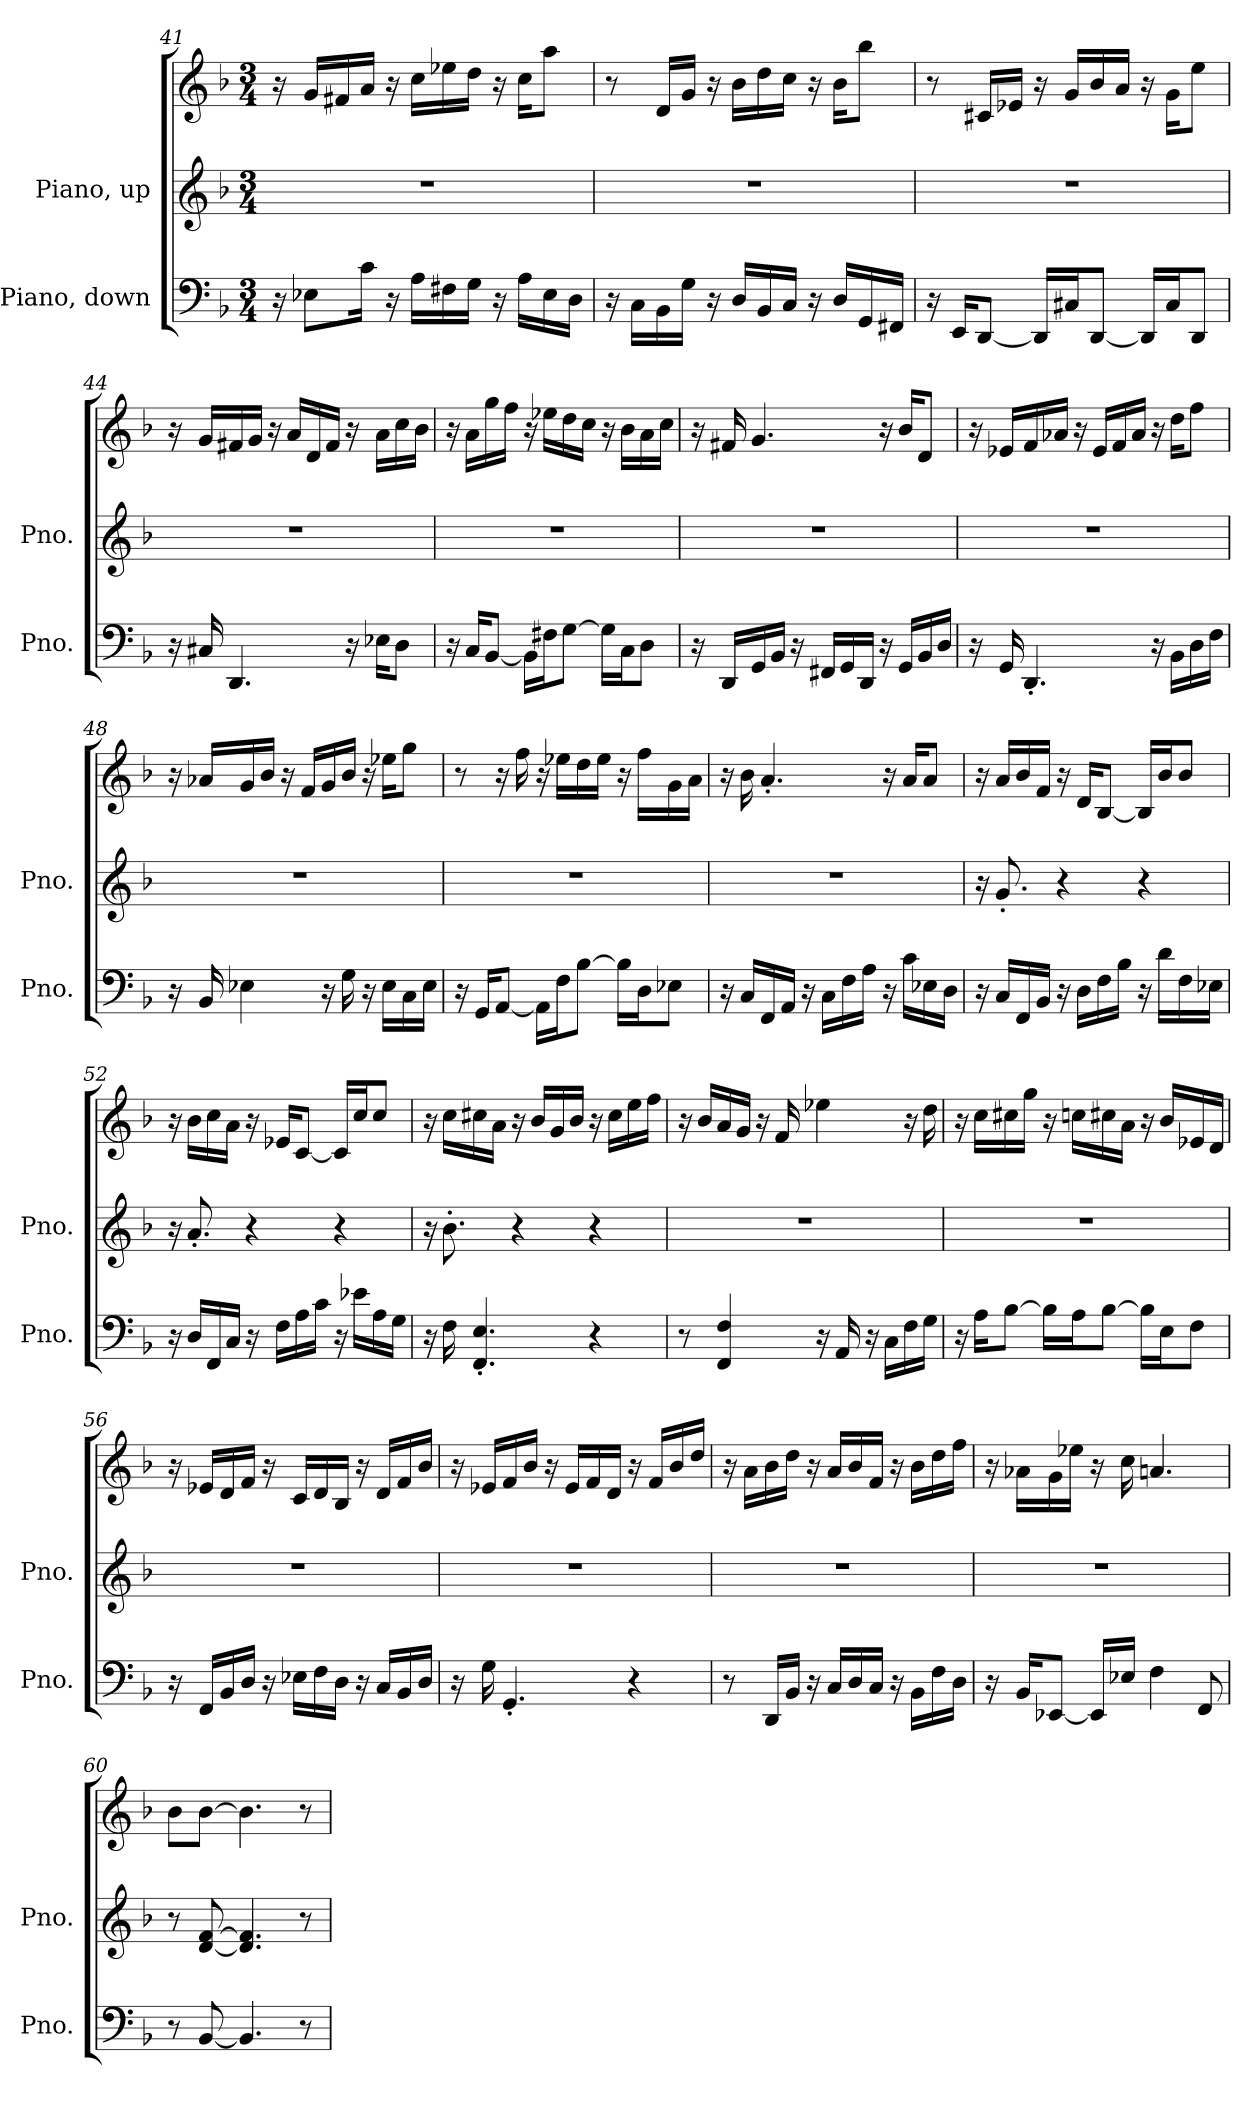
**kern	**kern	**kern
*part2	*part1	*part1
*staff3	*staff2	*staff1
*I"Piano, down	*I"Piano, up	*
*I'Pno.	*I'Pno.	*
*clefF4	*clefG2	*clefG2
*k[b-]	*k[b-]	*k[b-]
*M3/4	*M3/4	*M3/4
=41	=41	=41
16r	2.r	16r
8E-X\L	.	16g/LL
.	.	16f#X/
16c\Jk	.	16a/JJ
16r	.	16r
16A\LL	.	16cc\LL
16F#X\	.	16ee-X\
16G\JJ	.	16dd\JJ
16r	.	16r
16A\LL	.	16cc\KL
16E-\	.	8aa\J
16D\JJ	.	.
=42	=42	=42
16r	2.r	8r
16C\LL	.	.
16BB-\	.	16d/LL
16G\JJ	.	16g/JJ
16r	.	16r
16D/LL	.	16b-\LL
16BB-/	.	16dd\
16C/JJ	.	16cc\JJ
16r	.	16r
16D/LL	.	16b-\KL
16GG/	.	8bb-\J
16FF#X/JJ	.	.
!!LO:LB:g=z
=43	=43	=43
16r	2.r	8r
16EE/KL	.	.
[8DD/J	.	16c#X/LL
.	.	16e-X/JJ
16DD/LL]	.	16r
16C#X/J	.	16g/LL
[8DD/J	.	16b-/
.	.	16a/JJ
16DD/LL]	.	16r
16C#/J	.	16g\KL
8DD/J	.	8ee\J
=44	=44	=44
16r	2.r	16r
16C#X/	.	16g/LL
4.DD/	.	16f#X/
.	.	16g/JJ
.	.	16r
.	.	16a/LL
.	.	16d/
.	.	16f#/JJ
16r	.	16r
16E-X\KL	.	16a\LL
8D\J	.	16cc\
.	.	16b-\JJ
=45	=45	=45
16r	2.r	16r
16C/KL	.	16a\LL
[8BB-/J	.	16gg\
.	.	16ff\JJ
16BB-\LL]	.	16r
16F#X\J	.	16ee-X\LL
[8G\J	.	16dd\
.	.	16cc\JJ
16G\LL]	.	16r
16C\J	.	16b-\LL
8D\J	.	16a\
.	.	16cc\JJ
!!LO:PB:g=z
=46	=46	=46
16r	2.r	16r
16DD/LL	.	16f#X/
16GG/	.	4.g/
16BB-/JJ	.	.
16r	.	.
16FF#X/LL	.	.
16GG/	.	.
16DD/JJ	.	.
16r	.	16r
16GG/LL	.	16b-/KL
16BB-/	.	8d/J
16D/JJ	.	.
=47	=47	=47
16r	2.r	16r
16GG/	.	16e-X/LL
4.DD'/	.	16f/
.	.	16a-X/JJ
.	.	16r
.	.	16e-/LL
.	.	16f/
.	.	16a-/JJ
16r	.	16r
16BB-\LL	.	16dd\KL
16D\	.	8ff\J
16F\JJ	.	.
=48	=48	=48
16r	2.r	16r
16BB-/	.	16a-X/LL
4E-X\	.	16g/
.	.	16b-/JJ
.	.	16r
.	.	16f/LL
16r	.	16g/
16G\	.	16b-/JJ
16r	.	16r
16E-\LL	.	16ee-X\KL
16C\	.	8gg\J
16E-\JJ	.	.
!!LO:LB:g=z
=49	=49	=49
16r	2.r	8r
16GG/KL	.	.
[8AA/J	.	16r
.	.	16ff\
16AA\LL]	.	16r
16F\J	.	16ee-X\LL
[8B-\J	.	16dd\
.	.	16ee-\JJ
16B-\LL]	.	16r
16D\J	.	16ff\LL
8E-X\J	.	16g\
.	.	16a\JJ
=50	=50	=50
16r	2.r	16r
16C/LL	.	16b-\
16FF/	.	4.a'/
16AA/JJ	.	.
16r	.	.
16C\LL	.	.
16F\	.	.
16A\JJ	.	.
16r	.	16r
16c\LL	.	16a/KL
16E-X\	.	8a/J
16D\JJ	.	.
=51	=51	=51
16r	16r	16r
16C/LL	8.g'/	16a/LL
16FF/	.	16b-/
16BB-/JJ	.	16f/JJ
16r	4r	16r
16D\LL	.	16d/KL
16F\	.	[8B-/J
16B-\JJ	.	.
16r	4r	16B-/LL]
16d\LL	.	16b-/J
16F\	.	8b-/J
16E-X\JJ	.	.
!!LO:LB:g=z
=52	=52	=52
16r	16r	16r
16D/LL	8.a'/	16b-\LL
16FF/	.	16cc\
16C/JJ	.	16a\JJ
16r	4r	16r
16F\LL	.	16e-X/KL
16A\	.	[8c/J
16c\JJ	.	.
16r	4r	16c/LL]
16e-X\LL	.	16cc/J
16A\	.	8cc/J
16G\JJ	.	.
=53	=53	=53
16r	16r	16r
16F\	8.b-'\	16cc\LL
4.FF/' 4.E/'	.	16cc#X\
.	.	16a\JJ
.	4r	16r
.	.	16b-/LL
.	.	16g/
.	.	16b-/JJ
4r	4r	16r
.	.	16cc#\LL
.	.	16ee\
.	.	16ff\JJ
=54	=54	=54
8r	2.r	16r
.	.	16b-/LL
4FF/ 4F/	.	16a/
.	.	16g/JJ
.	.	16r
.	.	16f/
16r	.	4ee-X\
16AA/	.	.
16r	.	.
16C\LL	.	.
16F\	.	16r
16G\JJ	.	16dd\
!!LO:LB:g=z
=55	=55	=55
16r	2.r	16r
16A\KL	.	16cc\LL
[8B-\J	.	16cc#X\
.	.	16gg\JJ
16B-\LL]	.	16r
16A\J	.	16ccn\LL
[8B-\J	.	16cc#X\
.	.	16a\JJ
16B-\LL]	.	16r
16E\J	.	16b-/LL
8F\J	.	16e-X/
.	.	16d/JJ
=56	=56	=56
16r	2.r	16r
16FF/LL	.	16e-X/LL
16BB-/	.	16d/
16D/JJ	.	16f/JJ
16r	.	16r
16E-X\LL	.	16c/LL
16F\	.	16d/
16D\JJ	.	16B-/JJ
16r	.	16r
16C/LL	.	16d/LL
16BB-/	.	16f/
16D/JJ	.	16b-/JJ
=57	=57	=57
16r	2.r	16r
16G\	.	16e-X/LL
4.GG'/	.	16f/
.	.	16b-/JJ
.	.	16r
.	.	16e-/LL
.	.	16f/
.	.	16d/JJ
4r	.	16r
.	.	16f/LL
.	.	16b-/
.	.	16dd/JJ
!!LO:PB:g=z
=58	=58	=58
8r	2.r	16r
.	.	16a\LL
16DD/LL	.	16b-\
16BB-/JJ	.	16dd\JJ
16r	.	16r
16C/LL	.	16a/LL
16D/	.	16b-/
16C/JJ	.	16f/JJ
16r	.	16r
16BB-\LL	.	16b-\LL
16F\	.	16dd\
16D\JJ	.	16ff\JJ
=59	=59	=59
16r	2.r	16r
16BB-/KL	.	16a-X\LL
[8EE-X/J	.	16g\
.	.	16ee-X\JJ
16EE-/LL]	.	16r
16E-X/JJ	.	16cc\
4F\	.	4.an/
8FF/	.	.
=60	=60	=60
8r	8r	8b-\L
[8BB-/	[8d/ [8f/	[8b-\J
4.BB-/]	4.d/] 4.f/]	4.b-\]
8r	8r	8r
=	=	=
*-	*-	*-
